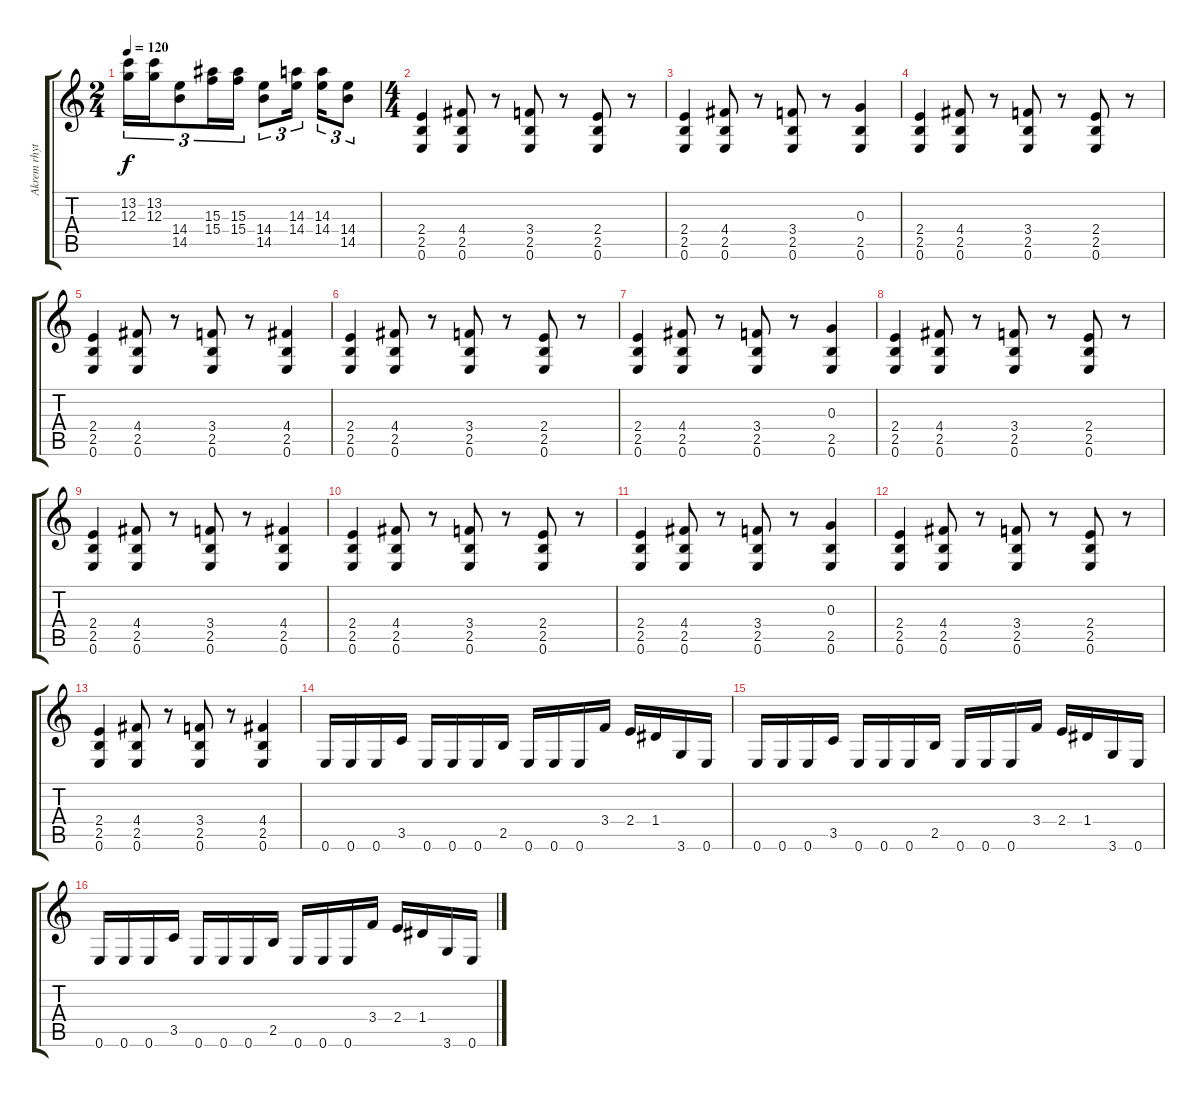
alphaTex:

\track ("Akrem rhytmique" "Akrem rhyt") {instrument distortionguitar}
\staff {score tabs}
\tuning (E4 B3 G3 D3 A2 E2) {hide}
\ts (2 4)
\tempo 120
\clef g2
\ks c
(13.2 12.3).16{tu (3 2) dy f} (13.2 12.3).16{tu (3 2)} (14.4 14.5).8{tu (3 2)} (15.3 15.4).16{tu (3 2)} (15.3 15.4).16{tu (3 2)} (14.4 14.5).8{tu (3 2)} (14.3 14.4).16{tu (3 2)} (14.3 14.4).16{tu (3 2)} (14.4 14.5).8{tu (3 2)} |
\ts (4 4)
(2.4 2.5 0.6).4 (4.4 2.5 0.6).8 r.8 (3.4 2.5 0.6).8 r.8 (2.4 2.5 0.6).8 r.8 |
(2.4 2.5 0.6).4 (4.4 2.5 0.6).8 r.8 (3.4 2.5 0.6).8 r.8 (0.3 2.5 0.6).4 |
(2.4 2.5 0.6).4 (4.4 2.5 0.6).8 r.8 (3.4 2.5 0.6).8 r.8 (2.4 2.5 0.6).8 r.8 |
(2.4 2.5 0.6).4 (4.4 2.5 0.6).8 r.8 (3.4 2.5 0.6).8 r.8 (4.4 2.5 0.6).4 |
(2.4 2.5 0.6).4 (4.4 2.5 0.6).8 r.8 (3.4 2.5 0.6).8 r.8 (2.4 2.5 0.6).8 r.8 |
(2.4 2.5 0.6).4 (4.4 2.5 0.6).8 r.8 (3.4 2.5 0.6).8 r.8 (0.3 2.5 0.6).4 |
(2.4 2.5 0.6).4 (4.4 2.5 0.6).8 r.8 (3.4 2.5 0.6).8 r.8 (2.4 2.5 0.6).8 r.8 |
(2.4 2.5 0.6).4 (4.4 2.5 0.6).8 r.8 (3.4 2.5 0.6).8 r.8 (4.4 2.5 0.6).4 |
(2.4 2.5 0.6).4 (4.4 2.5 0.6).8 r.8 (3.4 2.5 0.6).8 r.8 (2.4 2.5 0.6).8 r.8 |
(2.4 2.5 0.6).4 (4.4 2.5 0.6).8 r.8 (3.4 2.5 0.6).8 r.8 (0.3 2.5 0.6).4 |
(2.4 2.5 0.6).4 (4.4 2.5 0.6).8 r.8 (3.4 2.5 0.6).8 r.8 (2.4 2.5 0.6).8 r.8 |
(2.4 2.5 0.6).4 (4.4 2.5 0.6).8 r.8 (3.4 2.5 0.6).8 r.8 (4.4 2.5 0.6).4 |
0.6.16{balance 13} 0.6.16 0.6.16 3.5.16 0.6.16 0.6.16 0.6.16 2.5.16 0.6.16 0.6.16 0.6.16 3.4.16 2.4.16 1.4.16 3.6.16 0.6.16 |
0.6.16{balance 13} 0.6.16 0.6.16 3.5.16 0.6.16 0.6.16 0.6.16 2.5.16 0.6.16 0.6.16 0.6.16 3.4.16 2.4.16 1.4.16 3.6.16 0.6.16 |
0.6.16{balance 13} 0.6.16 0.6.16 3.5.16 0.6.16 0.6.16 0.6.16 2.5.16 0.6.16 0.6.16 0.6.16 3.4.16 2.4.16 1.4.16 3.6.16 0.6.16
